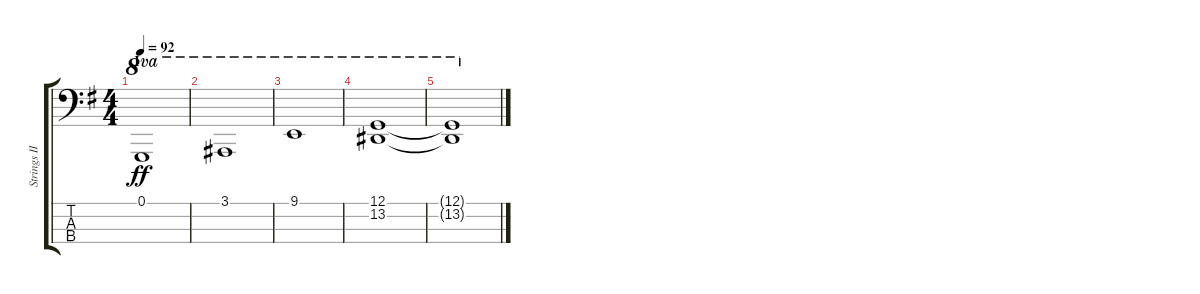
\track ("Strings II" "Strings II") {instrument stringensemble1}
\staff {score tabs}
\tuning (G2 D2 A1 E1) {hide}
\ts (4 4)
\section ("" "I")
\tempo 92
\clef f4
\ks g
0.1.1{ot 8va dy ff} |
3.1.1{ot 8va} |
9.1.1{ot 8va} |
(12.1 13.2).1{ot 8va} |
(12.1{t} 13.2{t}).1{ot 8va}
